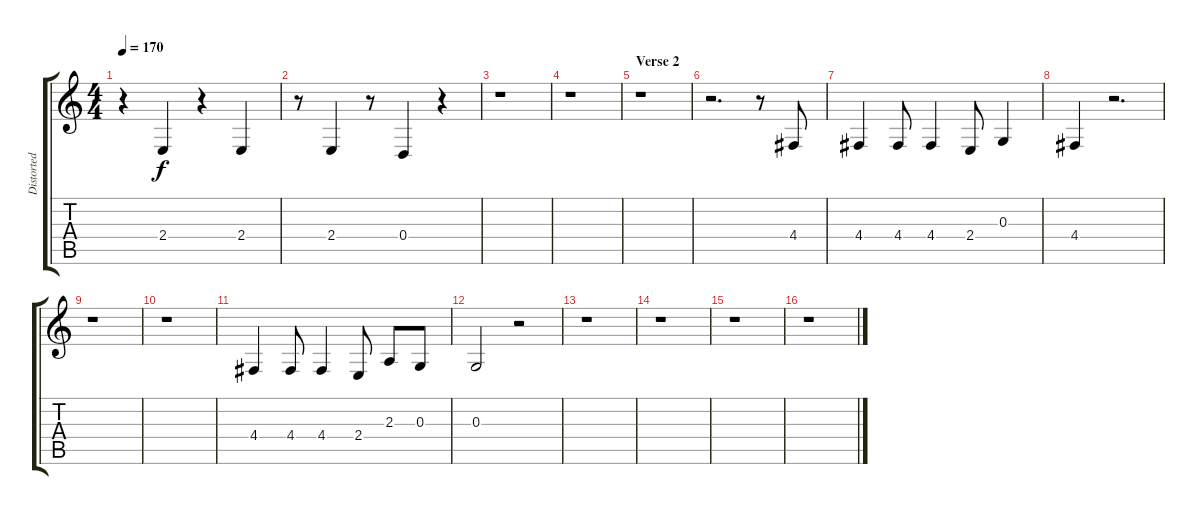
\track ("Distorted Vocals (Raargh!!!)" "Distorted ") {instrument gunshot}
\staff {score tabs}
\tuning (E4 B3 G3 D3 A2 D2) {hide}
\ts (4 4)
\tempo 170
\clef g2
\ks c
r.4{dy f} 2.4.4 r.4 2.4.4 |
r.8 2.4.4 r.8 0.4.4 r.4 |
r.1 |
r.1 |
\section ("" "Verse 2")
r.1 |
r.2{d} r.8 4.4.8 |
4.4.4 4.4.8 4.4.4 2.4.8 0.3.4 |
4.4.4 r.2{d} |
r.1 |
r.1 |
4.4.4 4.4.8 4.4.4 2.4.8 2.3.8 0.3.8 |
0.3.2 r.2 |
r.1 |
r.1 |
r.1 |
r.1
